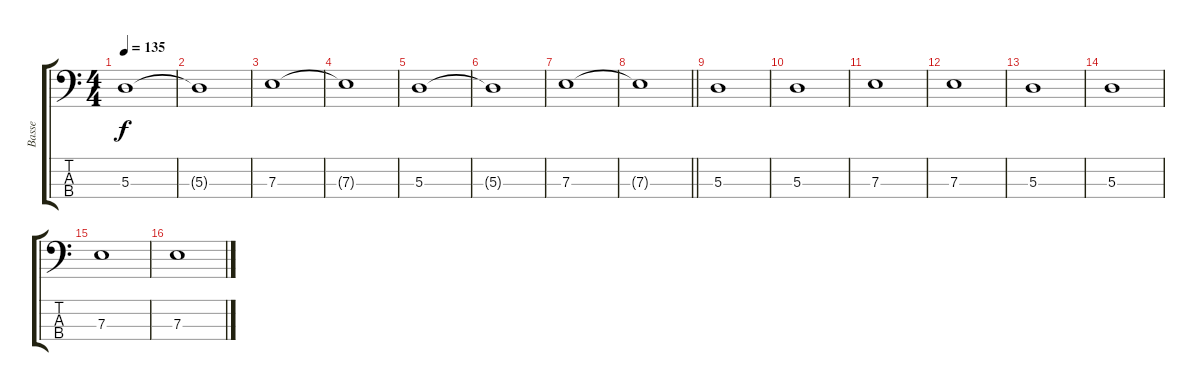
\track ("Basse" "Basse") {instrument electricbassfinger}
\staff {score tabs}
\tuning (G2 D2 A1 E1) {hide}
\ts (4 4)
\tempo 135
\clef f4
\ks c
5.3.1{dy f} |
5.3{t}.1 |
7.3.1 |
7.3{t}.1 |
5.3.1 |
5.3{t}.1 |
7.3.1 |
\barLineRight lightlight
7.3{t}.1 |
5.3.1 |
5.3.1 |
7.3.1 |
7.3.1 |
5.3.1 |
5.3.1 |
7.3.1 |
7.3.1
